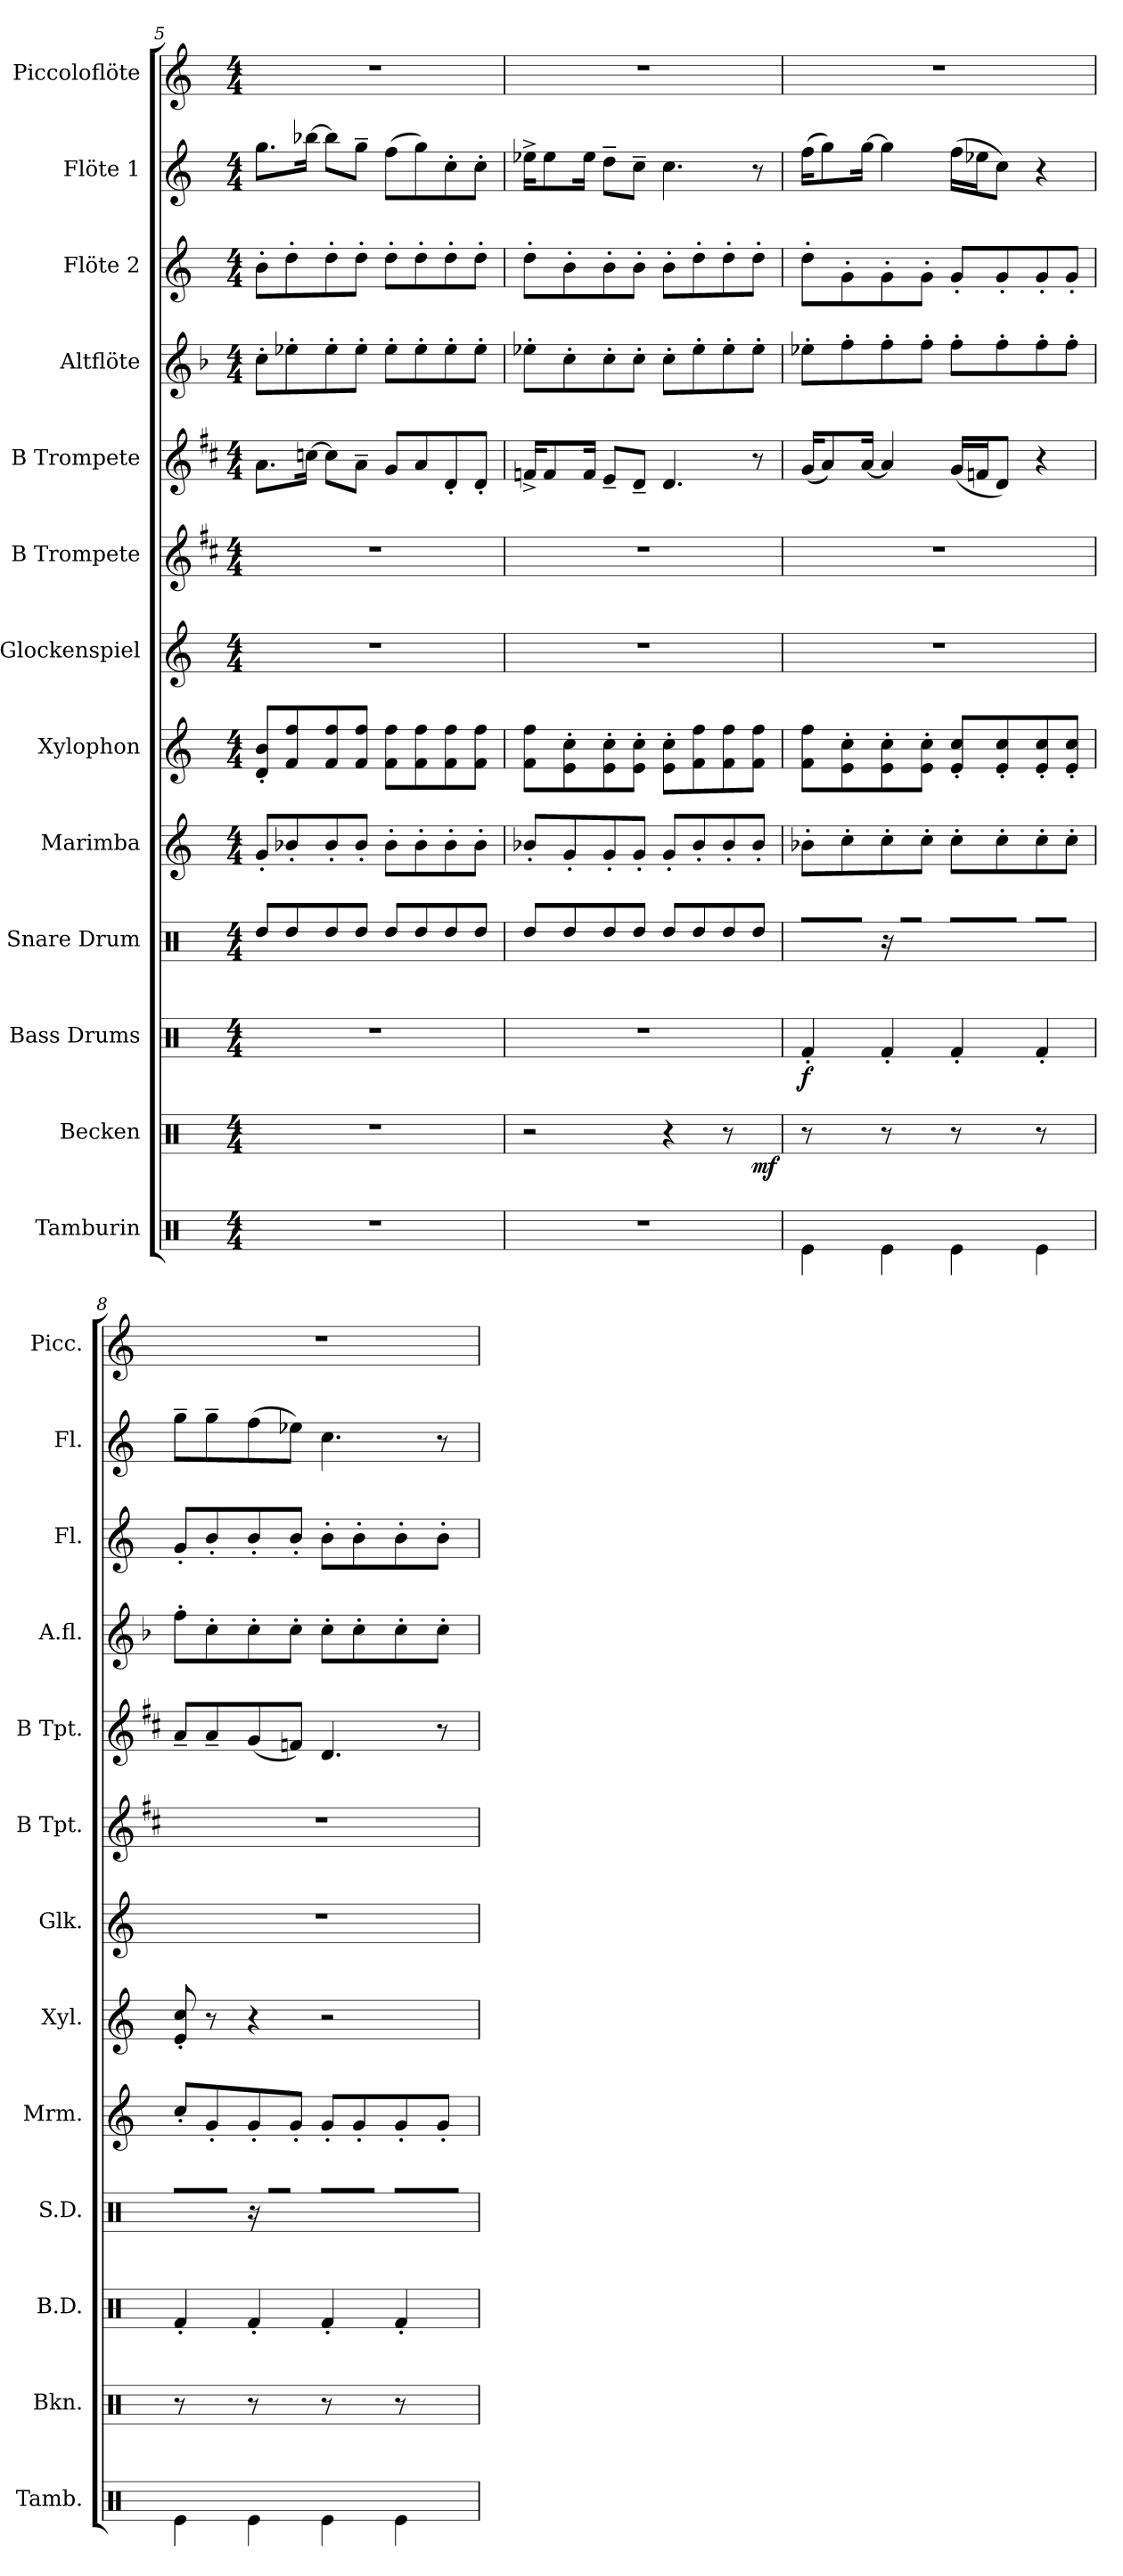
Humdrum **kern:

**kern	**kern	**dynam	**kern	**dynam	**kern	**kern	**kern	**kern	**kern	**kern	**kern	**kern	**kern	**kern
*part13	*part12	*part12	*part11	*part11	*part10	*part9	*part8	*part7	*part6	*part5	*part4	*part3	*part2	*part1
*staff13	*staff12	*staff12	*staff11	*staff11	*staff10	*staff9	*staff8	*staff7	*staff6	*staff5	*staff4	*staff3	*staff2	*staff1
*I"Tamburin	*I"Becken	*	*I"Bass Drums	*	*I"Snare Drum	*I"Marimba	*I"Xylophon	*I"Glockenspiel	*I"B Trompete	*I"B Trompete	*I"Altflöte	*I"Flöte 2	*I"Flöte 1	*I"Piccoloflöte
*I'Tamb.	*I'Bkn.	*	*I'B.D.	*	*I'S.D.	*I'Mrm.	*I'Xyl.	*I'Glk.	*I'B Tpt.	*I'B Tpt.	*I'A.fl.	*I'Fl.	*I'Fl.	*I'Picc.
!!LO:PB:g=z
*clefX	*clefX	*	*clefX	*	*clefX	*clefG2	*clefG2	*clefG2	*clefG2	*clefG2	*clefG2	*clefG2	*clefG2	*clefG2
*	*	*	*	*	*	*	*ITrd-7c-12	*ITrd-14c-24	*ITrd1c2	*ITrd1c2	*ITrd3c5	*	*	*ITrd-7c-12
*k[]	*k[]	*	*k[]	*	*k[]	*k[]	*k[]	*k[]	*k[]	*k[]	*k[]	*k[]	*k[]	*k[]
*M4/4	*M4/4	*	*M4/4	*	*M4/4	*M4/4	*M4/4	*M4/4	*M4/4	*M4/4	*M4/4	*M4/4	*M4/4	*M4/4
=5	=5	=5	=5	=5	=5	=5	=5	=5	=5	=5	=5	=5	=5	=5
1r	1r	.	1r	.	8Rdd/L	8g'/L	8dd/' 8bb/'L	1r	1r	8.g\L	8g'\L	8b'\L	8.gg\L	1r
.	.	.	.	.	8Rdd/	8b-X'/	8ff/ 8fff/	.	.	.	8b-X'\	8dd'\	.	.
.	.	.	.	.	.	.	.	.	.	[16b-X\Jk	.	.	[16bb-X\Jk	.
.	.	.	.	.	8Rdd/	8b-'/	8ff/ 8fff/	.	.	8b-\L]	8b-'\	8dd'\	8bb-\L]	.
.	.	.	.	.	8Rdd/J	8b-'/J	8ff/ 8fff/J	.	.	8g~\J	8b-'\J	8dd'\J	8gg~\J	.
.	.	.	.	.	8Rdd/L	8b-'\L	8ff\ 8fff\L	.	.	8f/L	8b-'\L	8dd'\L	(8ff\L	.
.	.	.	.	.	8Rdd/	8b-'\	8ff\ 8fff\	.	.	8g/	8b-'\	8dd'\	8gg\)	.
.	.	.	.	.	8Rdd/	8b-'\	8ff\ 8fff\	.	.	8c'/	8b-'\	8dd'\	8cc'\	.
.	.	.	.	.	8Rdd/J	8b-'\J	8ff\ 8fff\J	.	.	8c'/J	8b-'\J	8dd'\J	8cc'\J	.
=6	=6	=6	=6	=6	=6	=6	=6	=6	=6	=6	=6	=6	=6	=6
1r	2r	.	1r	.	8Rdd/L	8b-X'/L	8ff\ 8fff\L	1r	1r	16e-X^/KL	8b-X'\L	8dd'\L	16ee-X^\KL	1r
.	.	.	.	.	.	.	.	.	.	8e-/	.	.	8ee-\	.
.	.	.	.	.	8Rdd/	8g'/	8ee\' 8ccc\'	.	.	.	8g'\	8b'\	.	.
.	.	.	.	.	.	.	.	.	.	16e-/Jk	.	.	16ee-\Jk	.
.	.	.	.	.	8Rdd/	8g'/	8ee\' 8ccc\'	.	.	8d~/L	8g'\	8b'\	8dd~\L	.
.	.	.	.	.	8Rdd/J	8g'/J	8ee\' 8ccc\'J	.	.	8c~/J	8g'\J	8b'\J	8cc~\J	.
.	4r	.	.	.	8Rdd/L	8g'/L	8ee\' 8ccc\'L	.	.	4.c/	8g'\L	8b'\L	4.cc\	.
.	.	.	.	.	8Rdd/	8b-'/	8ff\ 8fff\	.	.	.	8b-'\	8dd'\	.	.
.	8r	.	.	.	8Rdd/	8b-'/	8ff\ 8fff\	.	.	.	8b-'\	8dd'\	.	.
!	!	!LO:DY:b	!	!	!	!	!	!	!	!	!	!	!	!
.	8R/	mf	.	.	8Rdd/J	8b-'/J	8ff\ 8fff\J	.	.	8r	8b-'\J	8dd'\J	8r	.
=7	=7	=7	=7	=7	=7	=7	=7	=7	=7	=7	=7	=7	=7	=7
!	!	!	!	!LO:DY:b	!	!	!	!	!	!	!	!	!	!
4Re\	8r	.	4Rf'/	f	8R^/L	8b-X'\L	8ff\ 8fff\L	1r	1r	(16f/KL	8b-X'\L	8dd'\L	(16ff\KL	1r
.	.	.	.	.	.	.	.	.	.	8g/)	.	.	8gg\)	.
.	8R/	.	.	.	16R/L	8cc'\	8ee\' 8ccc\'	.	.	.	8cc'\	8g'\	.	.
.	.	.	.	.	16R/JJ	.	.	.	.	[16g/Jk	.	.	[16gg\Jk	.
4Re\	8r	.	4Rf'/	.	16r	8cc'\	8ee\' 8ccc\'	.	.	4g/]	8cc'\	8g'\	4gg\]	.
.	.	.	.	.	16R/KL	.	.	.	.	.	.	.	.	.
.	8R/	.	.	.	8R^/J	8cc'\J	8ee\' 8ccc\'J	.	.	.	8cc'\J	8g'\J	.	.
4Re\	8r	.	4Rf'/	.	8R/L	8cc'\L	8ee/' 8ccc/'L	.	.	(16f/LL	8cc'\L	8g'/L	(16ff\LL	.
.	.	.	.	.	.	.	.	.	.	16e-X/J	.	.	16ee-X\J	.
.	8R/	.	.	.	16R/L	8cc'\	8ee/' 8ccc/'	.	.	8c/J)	8cc'\	8g'/	8cc\J)	.
.	.	.	.	.	16R/JJ	.	.	.	.	.	.	.	.	.
4Re\	8r	.	4Rf'/	.	8R/L	8cc'\	8ee/' 8ccc/'	.	.	4r	8cc'\	8g'/	4r	.
.	8R/	.	.	.	8R^/J	8cc'\J	8ee/' 8ccc/'J	.	.	.	8cc'\J	8g'/J	.	.
!!LO:PB:g=z
=8	=8	=8	=8	=8	=8	=8	=8	=8	=8	=8	=8	=8	=8	=8
4Re\	8r	.	4Rf'/	.	8R^/L	8cc'/L	8ee/' 8ccc/'	1r	1r	8g~/L	8cc'\L	8g'/L	8gg~\L	1r
.	8R/	.	.	.	16R/L	8g'/	8r	.	.	8g~/	8g'\	8b'/	8gg~\	.
.	.	.	.	.	16R/JJ	.	.	.	.	.	.	.	.	.
4Re\	8r	.	4Rf'/	.	16r	8g'/	4r	.	.	(8f/	8g'\	8b'/	(8ff\	.
.	.	.	.	.	16R/KL	.	.	.	.	.	.	.	.	.
.	8R/	.	.	.	8R^/J	8g'/J	.	.	.	8e-X/J)	8g'\J	8b'/J	8ee-X\J)	.
4Re\	8r	.	4Rf'/	.	8R/L	8g'/L	2r	.	.	4.c/	8g'\L	8b'\L	4.cc\	.
.	8R/	.	.	.	16R/L	8g'/	.	.	.	.	8g'\	8b'\	.	.
.	.	.	.	.	16R/JJ	.	.	.	.	.	.	.	.	.
4Re\	8r	.	4Rf'/	.	16R/LL	8g'/	.	.	.	.	8g'\	8b'\	.	.
.	.	.	.	.	16R/	.	.	.	.	.	.	.	.	.
.	8R/	.	.	.	16R/	8g'/J	.	.	.	8r	8g'\J	8b'\J	8r	.
.	.	.	.	.	16R/JJ	.	.	.	.	.	.	.	.	.
=	=	=	=	=	=	=	=	=	=	=	=	=	=	=
*-	*-	*-	*-	*-	*-	*-	*-	*-	*-	*-	*-	*-	*-	*-
